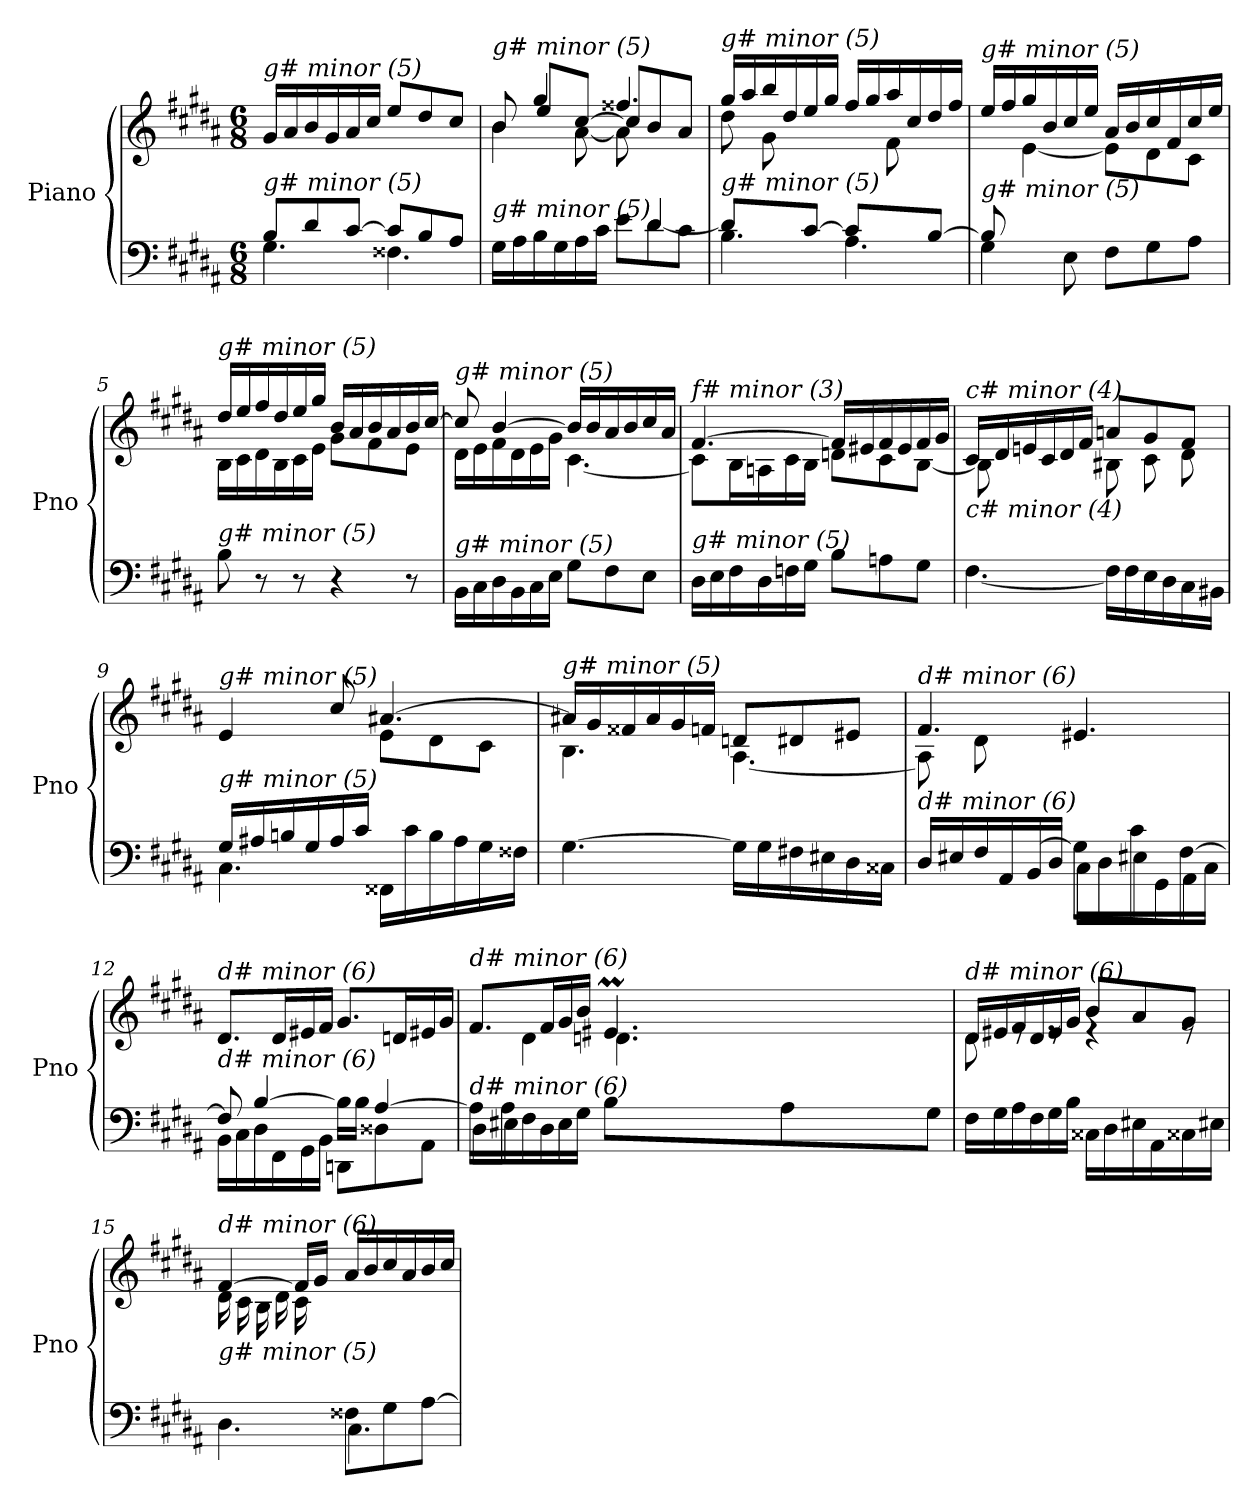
**kern	**kern
*part1	*part1
*staff2	*staff1
*I"Piano	*
*I'Pno	*
*clefF4	*clefG2
*k[f#c#g#d#a#]	*k[f#c#g#d#a#]
*M6/8	*M6/8
=1	=1
*^	*
!	!	!LO:TX:i:t=g# minor (5)
!LO:TX:i:t=g# minor (5)	!	!
8B/L	4.G#\	16g#/LL
.	.	16a#/
8d#/	.	16b/
.	.	16g#/
[8c#/J	.	16a#/
.	.	16cc#/JJ
8c#/L]	4.F##X\	8ee/L
8B/	.	8dd#/
8A#/J	.	8cc#/J
=2	=2	=2
*^	*	*^
*	*	*^	*	*^
*	*	*	*	*	*	*^
!	!	!	!	!LO:TX:i:t=g# minor (5)	!	!	!
!LO:TX:i:t=g# minor (5)	!	!	!	!	!	!	!
2ryy	8ryy	16G#\LL	2ryy	8b/	4b\	8ryy	2ryy
.	.	16A#\	.	.	.	.	.
.	2ryy	16B\	.	4gg#/	.	8ee/L	.
.	.	16G#\	.	.	.	.	.
.	.	16A#\	.	.	[8a#\	[8cc#/J	.
.	.	16c#\JJ	.	.	.	.	.
.	.	8e\L	.	4.ff##X/	8a#\]	8cc#/L]	.
4ryy	.	8d#\	[4d#/	.	4ryy	8b/	4ryy
.	8ryy	8c#\J	.	.	.	8a#/J	.
*	*	*v	*v	*	*	*	*
*	*	*	*	*	*v	*v
=3	=3	=3	=3	=3	=3
!	!	!	!LO:TX:i:t=g# minor (5)	!	!
!LO:TX:i:t=g# minor (5)	!	!	!	!	!
8ryy	4.B\	8d#/L]	16gg#/LL	8dd#\	8ryy
.	.	.	16aa#/	.	.
2ryy	.	8ryy	16bb/	2ryy	8g#\
.	.	.	16dd#/	.	.
.	.	[8c#/J	16ee/	.	4ryy
.	.	.	16gg#/JJ	.	.
.	4.A#\	8c#/L]	16ff#/LL	.	.
.	.	.	16gg#/	.	.
.	.	8ryy	16aa#/	.	8f#\
.	.	.	16cc#/	.	.
8ryy	.	[8B/J	16dd#/	8ryy	8ryy
.	.	.	16ff#/JJ	.	.
*	*v	*v	*	*	*
*	*	*	*v	*v
=4	=4	=4	=4
!	!	!LO:TX:i:t=g# minor (5)	!
!LO:TX:i:t=g# minor (5)	!	!	!
4G#\	8B/]	16ee/LL	8ryy
.	.	16ff#/	.
.	2ryy	16gg#/	[4e\
.	.	16b/	.
8E\	.	16cc#/	.
.	.	16ee/JJ	.
8F#\L	.	16a#/LL	8e\L]
.	.	16b/	.
8G#\	.	16cc#/	8d#\
.	.	16f#/	.
8A#\J	8ryy	16cc#/	8c#\J
.	.	16ee/JJ	.
*v	*v	*	*
!!LO:LB:g=z	!!
=5	=5	=5
!	!LO:TX:i:t=g# minor (5)	!
!LO:TX:i:t=g# minor (5)	!	!
8B\	16dd#/LL	16B\LL
.	16ee/	16c#\
8r	16ff#/	16d#\
.	16dd#/	16B\
8r	16ee/	16c#\
.	16gg#/JJ	16e\JJ
4r	16b/LL	8g#\L
.	16a#/	.
.	16b/	8f#\
.	16a#/	.
8r	16b/	8e\J
.	[16cc#/JJ	.
=6	=6	=6
!	!LO:TX:i:t=g# minor (5)	!
!LO:TX:i:t=g# minor (5)	!	!
16BB\LL	8cc#/]	16d#\LL
16C#\	.	16e\
16D#\	[4b/	16f#\
16BB\	.	16d#\
16C#\	.	16e\
16E\JJ	.	16g#\JJ
8G#\L	16b/LL]	[4.c#\
.	16b/	.
8F#\	16a#/	.
.	16b/	.
8E\J	16cc#/	.
.	16a#/JJ	.
=7	=7	=7
!	!LO:TX:i:t=f# minor (3)	!
!LO:TX:i:t=g# minor (5)	!	!
16D#\LL	[4.f#/	8c#\L]
16E\	.	.
16F#\	.	16B\L
16D#\	.	16An\
16Fni\	.	16c#\
16G#\JJ	.	16B\JJ
8B\L	16f#/LL]	8dn\L
.	16e#X/	.
8An\	16f#/	8c#\
.	16e#/	.
8G#\J	16f#/	[8B\J
.	16g#/JJ	.
!!LO:LB:g=z	!!
=8	=8	=8
*^	*	*
!	!	!LO:TX:i:t=c# minor (4)	!
!LO:TX:i:t=c# minor (4)	!	!	!
8ryy	[4.F#\	16c#/LL	8B\L]
.	.	16d#/	.
16An/L	.	16en/	4ryy
16G#/	.	16c#/	.
16A/	.	16d#/	.
16F#/JJ	.	16f#/JJ	.
4.ryy	16F#\LL]	8an/L	8B#X\L
.	16F#\	.	.
.	16E\	8g#/	8c#\
.	16D#\	.	.
.	16C#\	8f#/J	8d#\J
.	16BB#X\JJ	.	.
=9	=9	=9	=9
!	!	!LO:TX:i:t=g# minor (5)	!
!LO:TX:i:t=g# minor (5)	!	!	!
16G#/LL	4.C#\	4e/	4.ryy
16A#X/	.	.	.
16Bn/	.	.	.
16G#/	.	.	.
16A#/	.	8cc#/	.
16c#/JJ	.	.	.
4.ryy	16FF##X\LL	[4.a#X/	8e\L
.	16c#\	.	.
.	16B\	.	8d#\
.	16A#\	.	.
.	16G#\	.	8c#\J
.	16F##X\JJ	.	.
=10	=10	=10	=10
!	!	!LO:TX:i:t=g# minor (5)	!
!LO:TX:i:t=d# minor (6)	!	!	!
*v	*v	*	*
[4.G#\	16a#X/LL]	4.B\
.	16g#/	.
.	16f##X/	.
.	16a#/	.
.	16g#/	.
.	16fni/JJ	.
16G#\LL]	8dni/L	[4.A#\
16G#\	.	.
16F#X\	8d#/	.
16E#X\	.	.
16D#\	8e#Xj/J	.
16C##Xj\JJ	.	.
!!LO:LB:g=z	!!
=11	=11	=11
*^	*	*
!	!	!LO:TX:i:t=d# minor (6)	!
!LO:TX:i:t=d# minor (6)	!	!	!
4ryy	16D#/LL	4.f#/	8A#\L]
.	16E#X/	.	.
.	16F#/	.	8d#\
.	16AA#/	.	.
[8G#/J	16BB/	.	2ryy
.	16D#/JJ	.	.
8G#\L]	16C#\LL	4.e#X/	.
.	16D#\	.	.
8c#\	16E#X\	.	.
.	16GG#\	.	.
[8F#\J	16AA#\	.	.
.	16C#\JJ	.	.
*	*	*v	*v
=12	=12	=12
!	!	!LO:TX:i:t=d# minor (6)
!LO:TX:i:t=d# minor (6)	!	!
8F#/]	16BB\LL	8.d#/L
.	16C#\	.
[4B/	16D#\	.
.	16FF#\	16d#/L
.	16GG#\	16e#X/
.	16BB\JJ	16f#/JJ
16B\LL]	8DDni\L	8.g#/L
16B\JJ	.	.
[4A#/	8D##Xi\	.
.	.	16dni/L
.	8AA#\J	16e#X/
.	.	16g#/JJ
!!LO:LB:g=z
=13	=13	=13
*	*^	*^
*	*	*	*	*^
!	!	!	!LO:TX:i:t=d# minor (6)	!	!
!LO:TX:i:t=d# minor (6)	!	!	!	!	!
16A#\LL]	4.ryy	16D#\LL	8.f#/L	8ryy	4.ryy
16A#\JJ	.	16E#X\	.	.	.
2ryy	.	16F#\	.	4d#\	.
.	.	16D#\	16f#/L	.	.
.	.	16E#\	16g#/	.	.
.	.	16G#\JJ	16b/JJ	.	.
.	4.ryy	8B\L	4.e#Xm/	4.dni\	64f#yy
.	.	.	.	.	64e#yy
.	.	.	.	.	64f#yy
.	.	.	.	.	64e#yy
.	.	.	.	.	64f#yy
.	.	.	.	.	64e#yy
.	.	.	.	.	64f#yy
.	.	.	.	.	64e#yy
.	.	8A#\	.	.	64f#yy
.	.	.	.	.	64e#yy
.	.	.	.	.	64f#yy
.	.	.	.	.	64e#yy
.	.	.	.	.	64f#yy
.	.	.	.	.	64e#yy
.	.	.	.	.	64f#yy
.	.	.	.	.	[64e#yy
8ryy	.	8G#\J	.	.	8e#yy]
!!LO:PB:g=z
=14	=14	=14	=14	=14	=14
!	!	!	!LO:TX:i:t=d# minor (6)	!	!
!LO:TX:i:t=d# minor (6)	!	!	!	!	!
*v	*v	*v	*	*	*
*	*	*v	*v
16F#\LL	16d#/LL	8d#\
16G#\	16e#X/	.
16A#\	16f#/	8re
16F#\	16d#/	.
16G#\	16e#/	8re
16B\JJ	16g#/JJ	.
16C##X\LL	8b/L	4re
16D#\	.	.
16E#X\	8a#/	.
16AA#\	.	.
16C##X\	8g#/J	8re
16E#X\JJ	.	.
=15	=15	=15
*^	*	*
!	!	!LO:TX:i:t=d# minor (6)	!
!LO:TX:i:t=g# minor (5)	!	!	!
4ryy	4.D#\	[4f#/	16d#\LL
.	.	.	16c#\
.	.	.	16B\
.	.	.	16d#\
16ryy	.	16f#/LL]	16c#\
16A#/JJ	.	16g#/JJ	4..ryy
8F##X\L	4.C#\	16a#/LL	.
.	.	16b/	.
8G#\	.	16cc#/	.
.	.	16a#/	.
[8A#\J	.	16b/	.
.	.	16cc#/JJ	.
*v	*v	*	*
*	*v	*v
=	=
*-	*-
